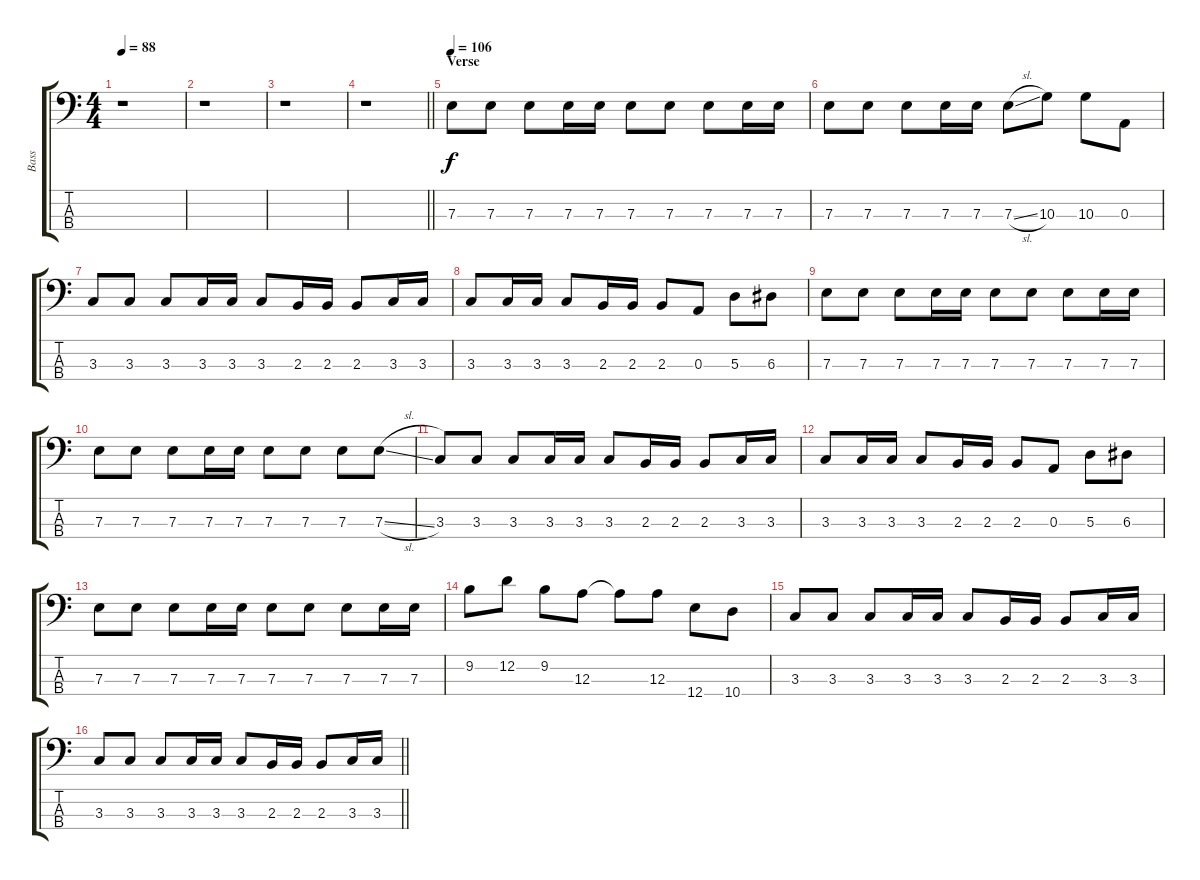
\track ("Bass" "Bass") {instrument electricbassfinger}
\staff {score tabs}
\tuning (G2 D2 A1 E1) {hide}
\ts (4 4)
\tempo 88
\clef f4
\ks c
r.1{dy f} |
r.1 |
r.1 |
\barLineRight lightlight
r.1 |
\section ("" "Verse")
\tempo 106
7.3.8 7.3.8 7.3.8 7.3.16 7.3.16 7.3.8 7.3.8 7.3.8 7.3.16 7.3.16 |
7.3.8 7.3.8 7.3.8 7.3.16 7.3.16 7.3{sl}.8 10.3.8 10.3.8 0.3.8 |
3.3.8 3.3.8 3.3.8 3.3.16 3.3.16 3.3.8 2.3.16 2.3.16 2.3.8 3.3.16 3.3.16 |
3.3.8 3.3.16 3.3.16 3.3.8 2.3.16 2.3.16 2.3.8 0.3.8 5.3.8 6.3.8 |
7.3.8 7.3.8 7.3.8 7.3.16 7.3.16 7.3.8 7.3.8 7.3.8 7.3.16 7.3.16 |
7.3.8 7.3.8 7.3.8 7.3.16 7.3.16 7.3.8 7.3.8 7.3.8 7.3{sl}.8 |
3.3.8 3.3.8 3.3.8 3.3.16 3.3.16 3.3.8 2.3.16 2.3.16 2.3.8 3.3.16 3.3.16 |
3.3.8 3.3.16 3.3.16 3.3.8 2.3.16 2.3.16 2.3.8 0.3.8 5.3.8 6.3.8 |
7.3.8 7.3.8 7.3.8 7.3.16 7.3.16 7.3.8 7.3.8 7.3.8 7.3.16 7.3.16 |
9.2.8 12.2.8 9.2.8 12.3.8 12.3{t}.8 12.3.8 12.4.8 10.4.8 |
3.3.8 3.3.8 3.3.8 3.3.16 3.3.16 3.3.8 2.3.16 2.3.16 2.3.8 3.3.16 3.3.16 |
\barLineRight lightlight
3.3.8 3.3.8 3.3.8 3.3.16 3.3.16 3.3.8 2.3.16 2.3.16 2.3.8 3.3.16 3.3.16
